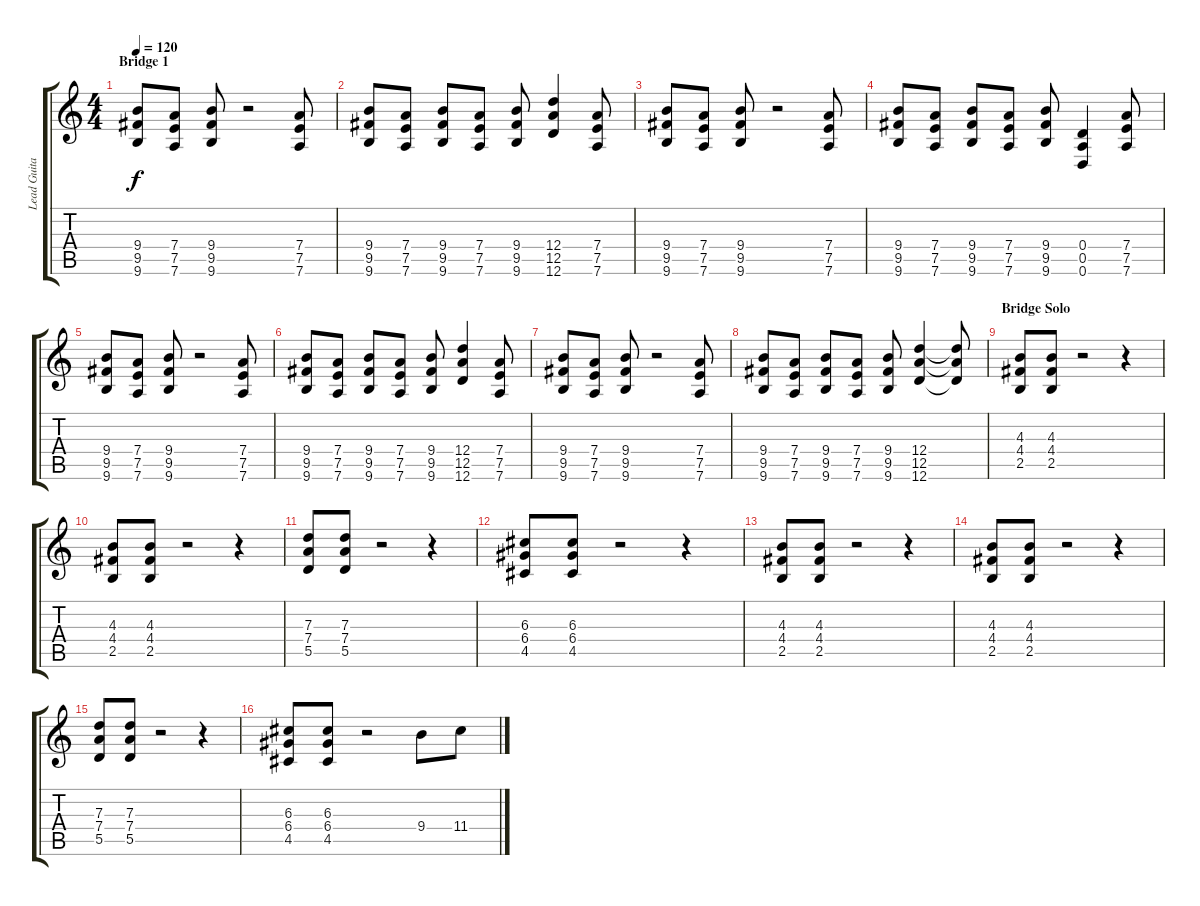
\track ("Lead Guitar" "Lead Guita") {instrument overdrivenguitar}
\staff {score tabs}
\tuning (E4 B3 G3 D3 A2 D2) {hide}
\ts (4 4)
\section ("" "Bridge 1")
\tempo 120
\clef g2
\ks c
(9.4 9.5 9.6).8{dy f instrument overdrivenguitar} (7.4 7.5 7.6).8 (9.4 9.5 9.6).8 r.2 (7.4 7.5 7.6).8 |
(9.4 9.5 9.6).8 (7.4 7.5 7.6).8 (9.4 9.5 9.6).8 (7.4 7.5 7.6).8 (9.4 9.5 9.6).8 (12.4 12.5 12.6).4 (7.4 7.5 7.6).8 |
(9.4 9.5 9.6).8{instrument overdrivenguitar} (7.4 7.5 7.6).8 (9.4 9.5 9.6).8 r.2 (7.4 7.5 7.6).8 |
(9.4 9.5 9.6).8 (7.4 7.5 7.6).8 (9.4 9.5 9.6).8 (7.4 7.5 7.6).8 (9.4 9.5 9.6).8 (0.4 0.5 0.6).4 (7.4 7.5 7.6).8 |
(9.4 9.5 9.6).8{instrument overdrivenguitar} (7.4 7.5 7.6).8 (9.4 9.5 9.6).8 r.2 (7.4 7.5 7.6).8 |
(9.4 9.5 9.6).8 (7.4 7.5 7.6).8 (9.4 9.5 9.6).8 (7.4 7.5 7.6).8 (9.4 9.5 9.6).8 (12.4 12.5 12.6).4 (7.4 7.5 7.6).8 |
(9.4 9.5 9.6).8{instrument overdrivenguitar} (7.4 7.5 7.6).8 (9.4 9.5 9.6).8 r.2 (7.4 7.5 7.6).8 |
(9.4 9.5 9.6).8 (7.4 7.5 7.6).8 (9.4 9.5 9.6).8 (7.4 7.5 7.6).8 (9.4 9.5 9.6).8 (12.4 12.5 12.6).4 (12.4{t} 12.5{t} 12.6{t}).8 |
\section ("" "Bridge Solo")
(4.3 4.4 2.5).8{instrument electricguitarclean} (4.3 4.4 2.5).8 r.2 r.4 |
(4.3 4.4 2.5).8 (4.3 4.4 2.5).8 r.2 r.4 |
(7.3 7.4 5.5).8 (7.3 7.4 5.5).8 r.2 r.4 |
(6.3 6.4 4.5).8 (6.3 6.4 4.5).8 r.2 r.4 |
(4.3 4.4 2.5).8{instrument electricguitarclean} (4.3 4.4 2.5).8 r.2 r.4 |
(4.3 4.4 2.5).8 (4.3 4.4 2.5).8 r.2 r.4 |
(7.3 7.4 5.5).8 (7.3 7.4 5.5).8 r.2 r.4 |
(6.3 6.4 4.5).8 (6.3 6.4 4.5).8 r.2 9.4.8{instrument overdrivenguitar} 11.4.8
